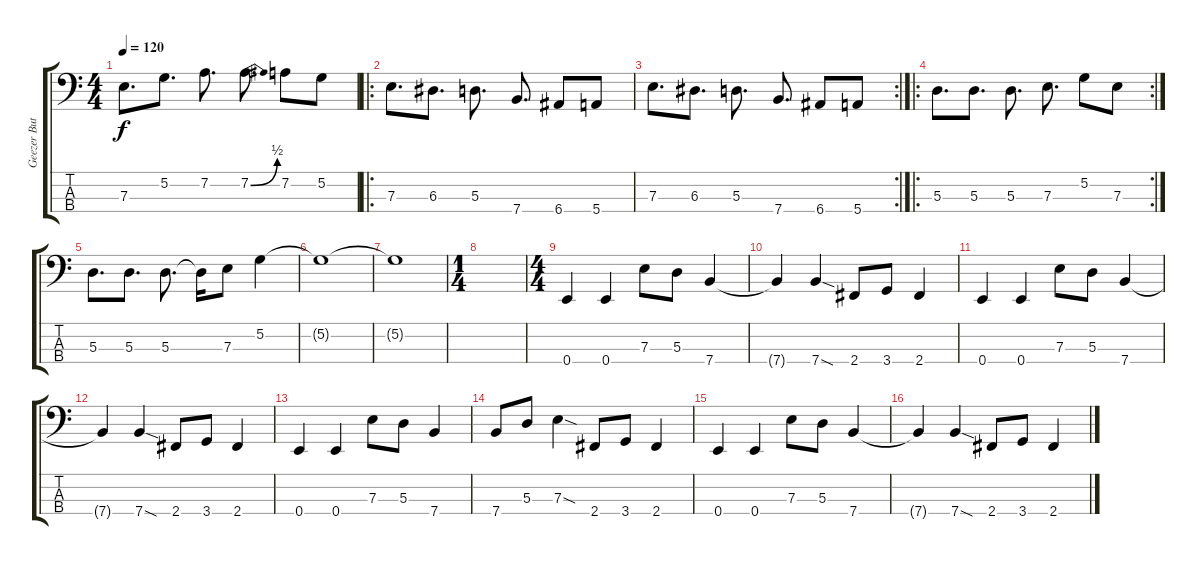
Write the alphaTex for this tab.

\track ("Geezer Butler" "Geezer But") {instrument electricbassfinger}
\staff {score tabs}
\tuning (G2 D2 A1 E1) {hide}
\ts (4 4)
\tempo 120
\clef f4
\ks c
7.3.8{d dy f} 5.2.8{d} 7.2.8{d} 7.2{be (bend 0 0 60 2)}.8{d} 7.2.8 5.2.8 |
\ro
7.3.8{d} 6.3.8{d} 5.3.8{d} 7.4.8{d} 6.4.8 5.4.8 |
\rc 2
7.3.8{d} 6.3.8{d} 5.3.8{d} 7.4.8{d} 6.4.8 5.4.8 |
\ro
\rc 2
5.3.8{d} 5.3.8{d} 5.3.8{d} 7.3.8{d} 5.2.8 7.3.8 |
5.3.8{d} 5.3.8{d} 5.3.8{d} 5.3{t}.16 7.3.8 5.2.4 |
5.2{t}.1{volume 5} |
5.2{t}.1 |
\ts (1 4)
|
\ts (4 4)
0.4.4{volume 13} 0.4.4 7.3.8 5.3.8 7.4.4 |
7.4{t}.4 7.4{sod}.4 2.4.8 3.4.8 2.4.4 |
0.4.4 0.4.4 7.3.8 5.3.8 7.4.4 |
7.4{t}.4 7.4{sod}.4 2.4.8 3.4.8 2.4.4 |
0.4.4 0.4.4 7.3.8 5.3.8 7.4.4 |
7.4.8 5.3.8 7.3{sod}.4 2.4.8 3.4.8 2.4.4 |
0.4.4 0.4.4 7.3.8 5.3.8 7.4.4 |
7.4{t}.4 7.4{sod}.4 2.4.8 3.4.8 2.4.4
